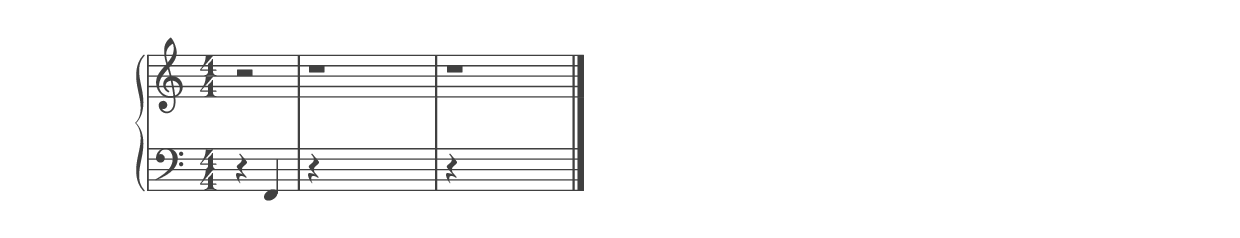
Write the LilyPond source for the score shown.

%% ----------------------------------------------------------------------------
%% Generated on: 2019 January 05
%% Note Name: F2
%% Octave: 2
%% Clef: bass
%% Filename: 029-21-2-bass-F2
%% ----------------------------------------------------------------------------

\version "2.19.82"

\include "../piano_note_colors.ly"

\header {
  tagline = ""
}

upper = {
  \clef treble
  \numericTimeSignature
  % treble note
  r2
  % treble octave (hidden)
  r1
  % treble octave (hidden) repeat
  \unHideNotes
  r1
  \bar "|."
}

lower = {
  \clef bass
  \numericTimeSignature
  % bass note in color
  r4 f,4
  % bass octave (hidden)
  r4 \hideNotes f,,4 f,4 f4
  % bass octave (hidden) repeat
  \unHideNotes
  r4 \hideNotes f,,4 f,4 f4
}

\score {
  \new PianoStaff <<
    \context Score
    \applyContext #(override-color-for-all-grobs default-black)
    \time 4/4
    \partial 2
    \new Staff = upper { \upper }
    \new Staff = lower { \lower }
  >>
  \layout { }
  \midi { }
}